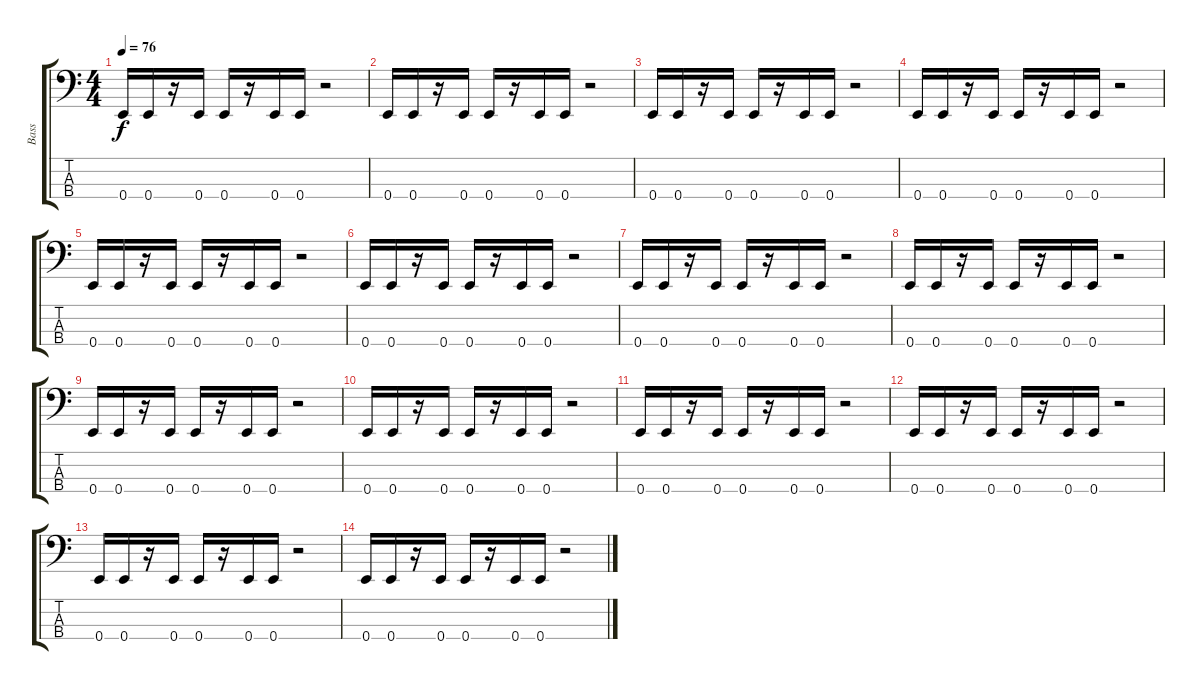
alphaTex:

\track ("Bass" "Bass") {mute instrument electricbassfinger}
\staff {score tabs}
\tuning (G2 D2 A1 E1) {hide}
\ts (4 4)
\tempo 76
\clef f4
\ks c
0.4.16{dy f} 0.4.16 r.16 0.4.16 0.4.16 r.16 0.4.16 0.4.16 r.2 |
0.4.16 0.4.16 r.16 0.4.16 0.4.16 r.16 0.4.16 0.4.16 r.2 |
0.4.16 0.4.16 r.16 0.4.16 0.4.16 r.16 0.4.16 0.4.16 r.2 |
0.4.16 0.4.16 r.16 0.4.16 0.4.16 r.16 0.4.16 0.4.16 r.2 |
0.4.16 0.4.16 r.16 0.4.16 0.4.16 r.16 0.4.16 0.4.16 r.2 |
0.4.16 0.4.16 r.16 0.4.16 0.4.16 r.16 0.4.16 0.4.16 r.2 |
0.4.16 0.4.16 r.16 0.4.16 0.4.16 r.16 0.4.16 0.4.16 r.2 |
0.4.16 0.4.16 r.16 0.4.16 0.4.16 r.16 0.4.16 0.4.16 r.2 |
0.4.16 0.4.16 r.16 0.4.16 0.4.16 r.16 0.4.16 0.4.16 r.2 |
0.4.16 0.4.16 r.16 0.4.16 0.4.16 r.16 0.4.16 0.4.16 r.2 |
0.4.16 0.4.16 r.16 0.4.16 0.4.16 r.16 0.4.16 0.4.16 r.2 |
0.4.16 0.4.16 r.16 0.4.16 0.4.16 r.16 0.4.16 0.4.16 r.2 |
0.4.16 0.4.16 r.16 0.4.16 0.4.16 r.16 0.4.16 0.4.16 r.2 |
0.4.16 0.4.16 r.16 0.4.16 0.4.16 r.16 0.4.16 0.4.16 r.2
